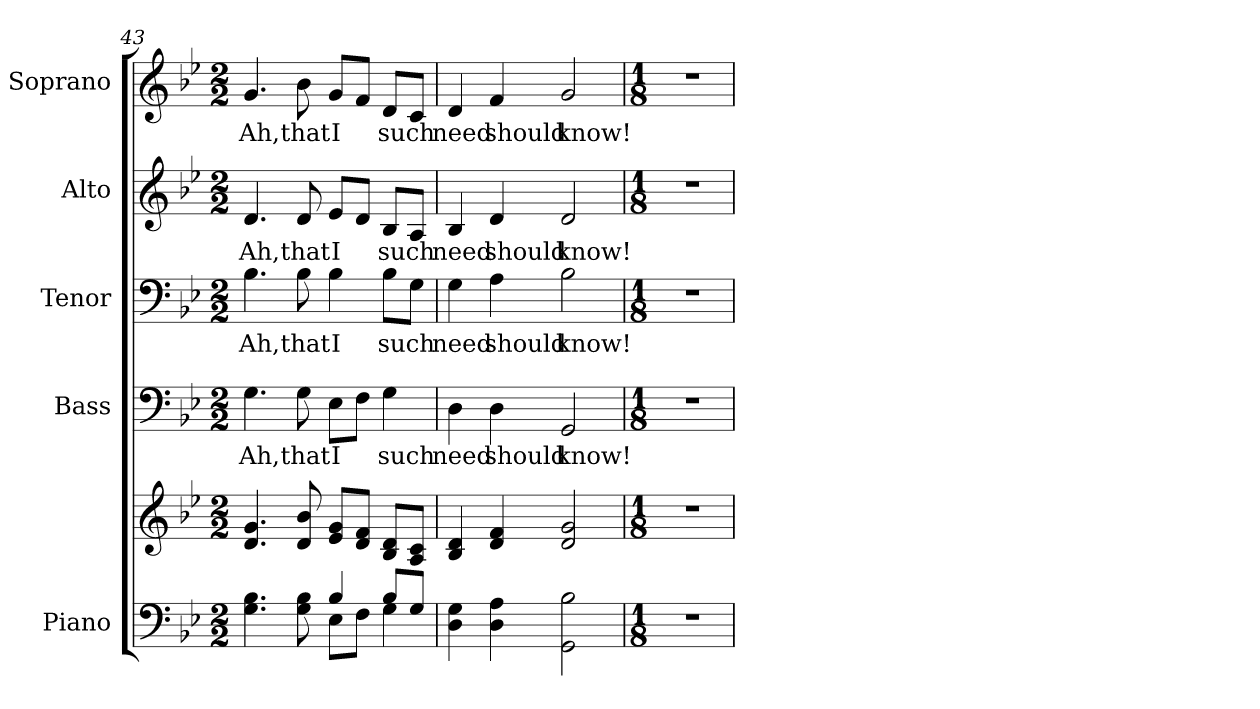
**kern	**kern	**kern	**text	**kern	**text	**kern	**text	**kern	**text
*part5	*part5	*part4	*part4	*part3	*part3	*part2	*part2	*part1	*part1
*staff6	*staff5	*staff4	*staff4	*staff3	*staff3	*staff2	*staff2	*staff1	*staff1
*I"Piano	*	*I"Bass	*	*I"Tenor	*	*I"Alto	*	*I"Soprano	*
*I'Pno.	*	*I'B.	*	*I'T.	*	*I'A.	*	*I'S.	*
!!LO:PB:g=z
*clefF4	*clefG2	*clefF4	*	*clefF4	*	*clefG2	*	*clefG2	*
*k[b-e-]	*k[b-e-]	*k[b-e-]	*	*k[b-e-]	*	*k[b-e-]	*	*k[b-e-]	*
*B-:	*B-:	*B-:	*	*B-:	*	*B-:	*	*B-:	*
*M2/2	*M2/2	*M2/2	*	*M2/2	*	*M2/2	*	*M2/2	*
=43	=43	=43	=43	=43	=43	=43	=43	=43	=43
*^	*	*	*	*	*	*	*	*	*
!	!	!	!	!LO:LY:b:color=#000000	!	!	!	!	!	!
!	!	!	!	!	!	!LO:LY:b:color=#000000	!	!	!	!
!	!	!	!	!	!	!	!	!LO:LY:b:color=#000000	!	!
!	!	!	!	!	!	!	!	!	!	!LO:LY:b:color=#000000
4.Gi\ 4.B-i	2ryy	4.di/ 4.gi	4.Gi\	Ah,	4.B-i\	Ah,	4.di/	Ah,	4.gi/	Ah,
!	!	!	!	!LO:LY:b:color=#000000	!	!	!	!	!	!
!	!	!	!	!	!	!LO:LY:b:color=#000000	!	!	!	!
!	!	!	!	!	!	!	!	!LO:LY:b:color=#000000	!	!
!	!	!	!	!	!	!	!	!	!	!LO:LY:b:color=#000000
8Gi\ 8B-i	.	8di/ 8b-i	8Gi\	that	8B-i\	that	8di/	that	8b-i\	that
!	!	!	!	!LO:LY:b:color=#000000	!	!	!	!	!	!
!	!	!	!	!	!	!LO:LY:b:color=#000000	!	!	!	!
!	!	!	!	!	!	!	!	!LO:LY:b:color=#000000	!	!
!	!	!	!	!	!	!	!	!	!	!LO:LY:b:color=#000000
4B-i/	8E-i\L	8e-i/ 8giL	8E-i\L	I	4B-i\	I	8e-i/L	I	8gi/L	I
.	8Fi\J	8di/ 8fiJ	8Fi\J	.	.	.	8di/J	.	8fi/J	.
!	!	!	!	!LO:LY:b:color=#000000	!	!	!	!	!	!
!	!	!	!	!	!	!LO:LY:b:color=#000000	!	!	!	!
!	!	!	!	!	!	!	!	!LO:LY:b:color=#000000	!	!
!	!	!	!	!	!	!	!	!	!	!LO:LY:b:color=#000000
8B-i/L	4Gi\	8B-i/ 8diL	4Gi\	such	8B-i\L	such	8B-i/L	such	8di/L	such
8Gi/J	.	8Ai/ 8ciJ	.	.	8Gi\J	.	8Ai/J	.	8ci/J	.
*v	*v	*	*	*	*	*	*	*	*	*
=44	=44	=44	=44	=44	=44	=44	=44	=44	=44
!	!	!	!LO:LY:b:color=#000000	!	!	!	!	!	!
!	!	!	!	!	!LO:LY:b:color=#000000	!	!	!	!
!	!	!	!	!	!	!	!LO:LY:b:color=#000000	!	!
!	!	!	!	!	!	!	!	!	!LO:LY:b:color=#000000
4Di\ 4Gi	4B-i/ 4di	4Di\	need	4Gi\	need	4B-i/	need	4di/	need
!	!	!	!LO:LY:b:color=#000000	!	!	!	!	!	!
!	!	!	!	!	!LO:LY:b:color=#000000	!	!	!	!
!	!	!	!	!	!	!	!LO:LY:b:color=#000000	!	!
!	!	!	!	!	!	!	!	!	!LO:LY:b:color=#000000
4Di\ 4Ai	4di/ 4fi	4Di\	should	4Ai\	should	4di/	should	4fi/	should
!	!	!	!LO:LY:b:color=#000000	!	!	!	!	!	!
!	!	!	!	!	!LO:LY:b:color=#000000	!	!	!	!
!	!	!	!	!	!	!	!LO:LY:b:color=#000000	!	!
!	!	!	!	!	!	!	!	!	!LO:LY:b:color=#000000
2GGi\ 2B-i	2di/ 2gi	2GGi/	know!	2B-i\	know!	2di/	know!	2gi/	know!
!!LO:PB:g=z
=45	=45	=45	=45	=45	=45	=45	=45	=45	=45
*M1/8	*M1/8	*M1/8	*	*M1/8	*	*M1/8	*	*M1/8	*
!LO:N:vis=1	!LO:N:vis=1	!LO:N:vis=1	!	!LO:N:vis=1	!	!LO:N:vis=1	!	!LO:N:vis=1	!
8r	8r	8r	.	8r	.	8r	.	8r	.
=	=	=	=	=	=	=	=	=	=
*-	*-	*-	*-	*-	*-	*-	*-	*-	*-
